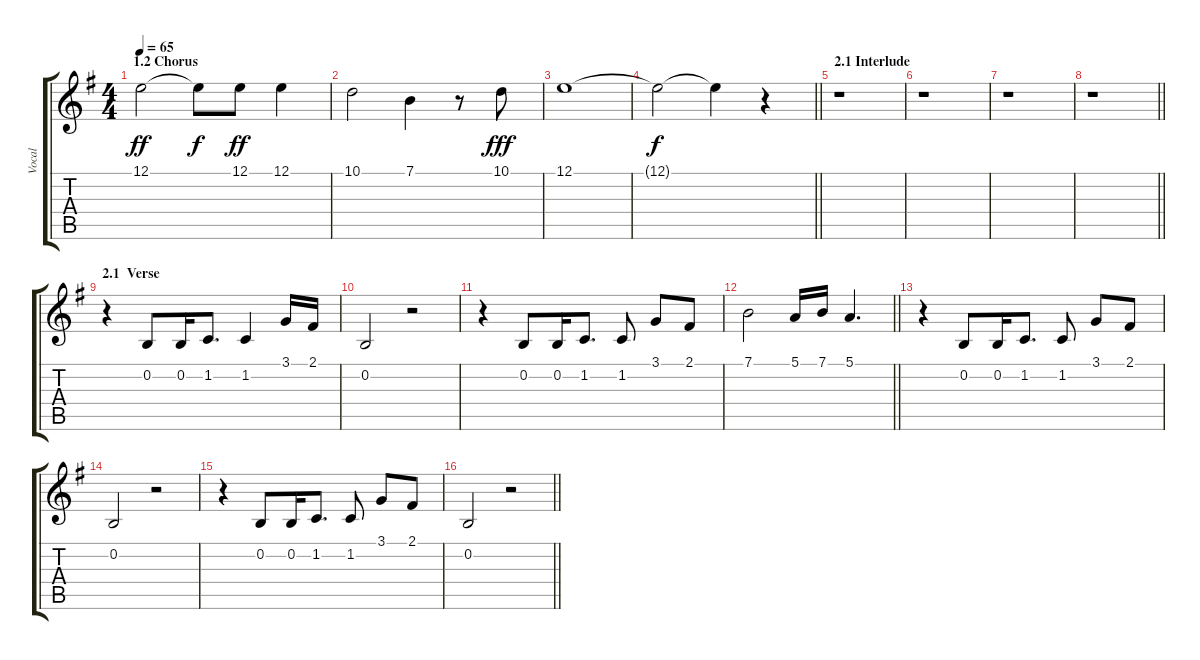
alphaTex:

\track ("Vocal" "Vocal") {instrument tenorsax}
\staff {score tabs}
\tuning (E4 B3 G3 D3 A2 E2) {hide}
\ts (4 4)
\section ("" "1.2 Chorus")
\tempo 65
\clef g2
\ks eminor
12.1.2{dy ff} 12.1{t}.8{dy f} 12.1.8{dy ff} 12.1.4 |
10.1.2 7.1.4 r.8 10.1.8{dy fff} |
12.1.1 |
\barLineRight lightlight
12.1{t}.2{dy f} 12.1{t}.4 r.4 |
\section ("" "2.1 Interlude")
r.1 |
r.1 |
r.1 |
\barLineRight lightlight
r.1 |
\section ("" "2.1  Verse")
r.4 0.2.8 0.2.16 1.2.8{d} 1.2.4 3.1.16 2.1.16 |
0.2.2 r.2 |
r.4 0.2.8 0.2.16 1.2.8{d} 1.2.8 3.1.8 2.1.8 |
\barLineRight lightlight
7.1.2 5.1.16 7.1.16 5.1.4{d} |
r.4 0.2.8 0.2.16 1.2.8{d} 1.2.8 3.1.8 2.1.8 |
0.2.2 r.2 |
r.4 0.2.8 0.2.16 1.2.8{d} 1.2.8 3.1.8 2.1.8 |
\barLineRight lightlight
0.2.2 r.2
